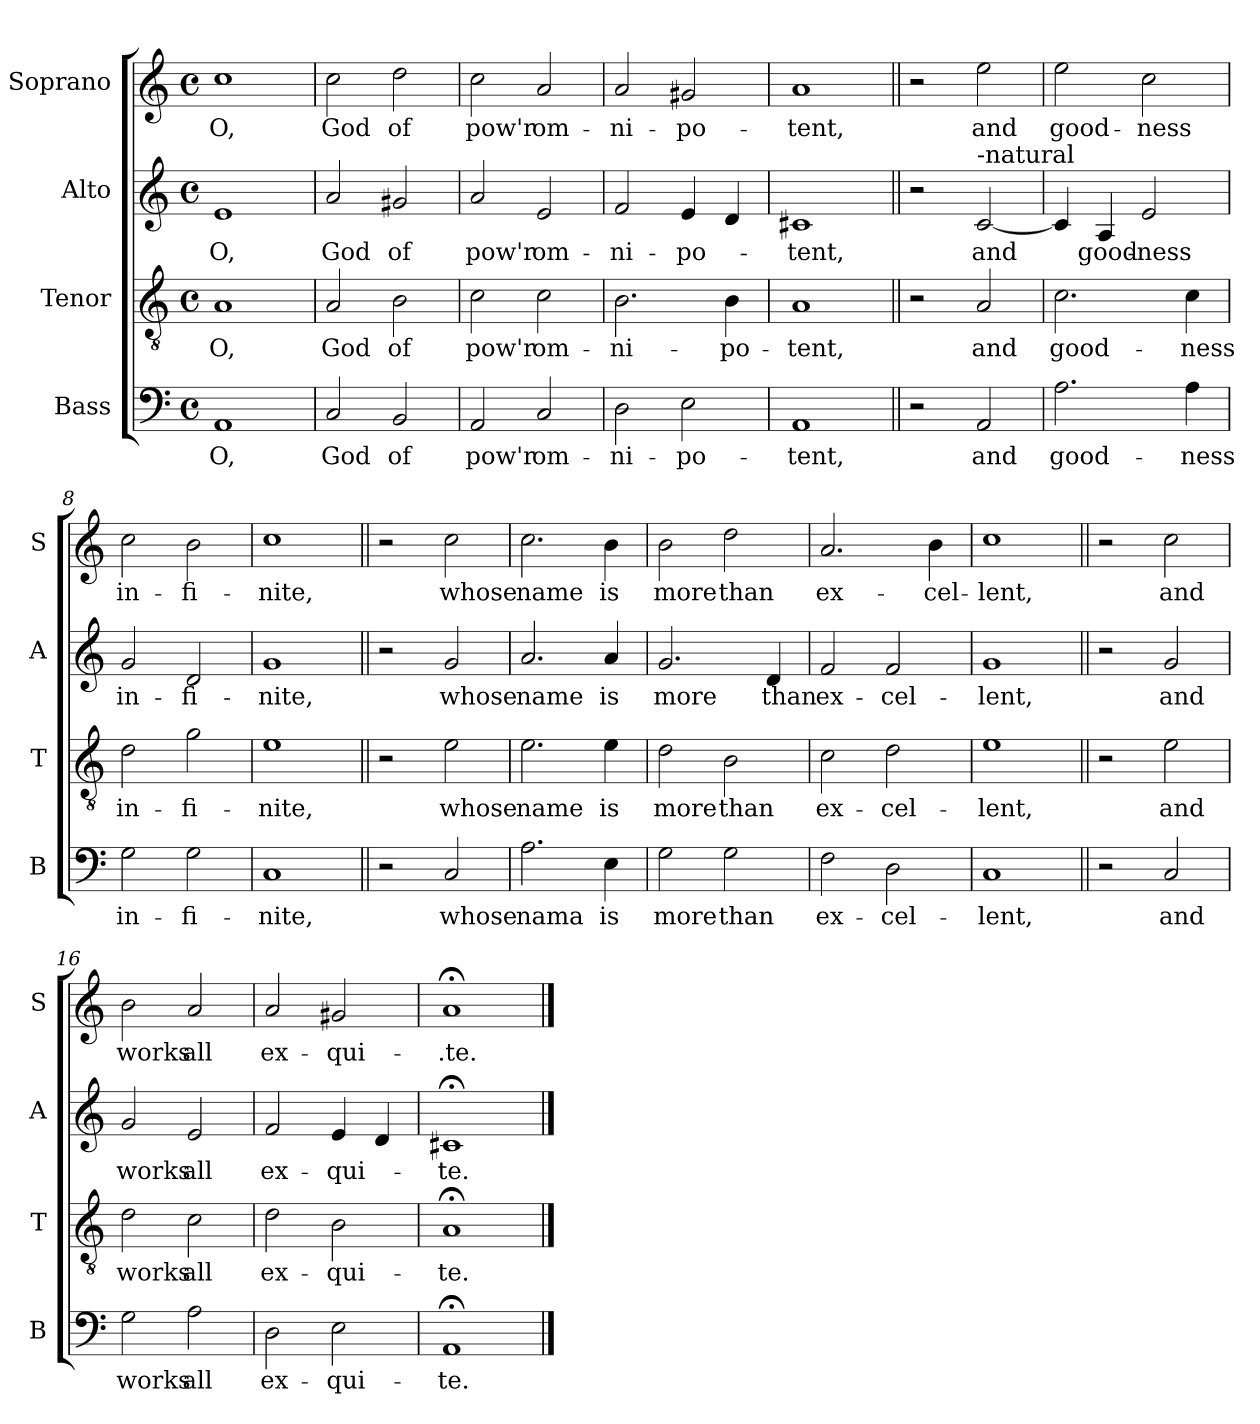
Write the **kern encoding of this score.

**kern	**text	**kern	**text	**kern	**text	**kern	**text
*part4	*part4	*part3	*part3	*part2	*part2	*part1	*part1
*staff4	*staff4	*staff3	*staff3	*staff2	*staff2	*staff1	*staff1
*I"Bass	*	*I"Tenor	*	*I"Alto	*	*I"Soprano	*
*I'B	*	*I'T	*	*I'A	*	*I'S	*
*clefF4	*	*clefGv2	*	*clefG2	*	*clefG2	*
*k[]	*	*k[]	*	*k[]	*	*k[]	*
*C:	*	*C:	*	*C:	*	*C:	*
*M4/4	*	*M4/4	*	*M4/4	*	*M4/4	*
*met(c)	*	*met(c)	*	*met(c)	*	*met(c)	*
=1	=1	=1	=1	=1	=1	=1	=1
!	!LO:LY:b	!	!LO:LY:b	!	!LO:LY:b	!	!LO:LY:b
1AA	O,	1A	O,	1e	O,	1cc	O,
=2	=2	=2	=2	=2	=2	=2	=2
!	!LO:LY:b	!	!LO:LY:b	!	!LO:LY:b	!	!LO:LY:b
2C/	God	2A/	God	2a/	God	2cc\	God
!	!LO:LY:b	!	!LO:LY:b	!	!LO:LY:b	!	!LO:LY:b
2BB/	of	2B\	of	2g#X/	of	2dd\	of
=3	=3	=3	=3	=3	=3	=3	=3
!	!LO:LY:b	!	!LO:LY:b	!	!LO:LY:b	!	!LO:LY:b
2AA/	pow'r	2c\	pow'r	2a/	pow'r	2cc\	pow'r
!	!LO:LY:b	!	!LO:LY:b	!	!LO:LY:b	!	!LO:LY:b
2C/	om-	2c\	om-	2e/	om-	2a/	om-
=4	=4	=4	=4	=4	=4	=4	=4
!	!LO:LY:b	!	!LO:LY:b	!	!LO:LY:b	!	!LO:LY:b
2D\	-ni-	2.B\	-ni-	2f/	-ni-	2a/	-ni-
!	!LO:LY:b	!	!	!	!LO:LY:b	!	!LO:LY:b
2E\	-po-	.	.	4e/	-po-	2g#X/	-po-
!	!	!	!LO:LY:b	!	!	!	!
.	.	4B\	-po-	4d/	.	.	.
=5	=5	=5	=5	=5	=5	=5	=5
!	!LO:LY:b	!	!LO:LY:b	!	!LO:LY:b	!	!LO:LY:b
1AA	-tent,	1A	-tent,	1c#X	-tent,	1a	-tent,
=6||	=6||	=6||	=6||	=6||	=6||	=6||	=6||
2r	.	2r	.	2r	.	2r	.
!	!	!	!	!LO:TX:a:t=-natural	!	!	!
!	!LO:LY:b	!	!LO:LY:b	!	!LO:LY:b	!	!LO:LY:b
2AA/	and	2A/	and	[2c/	and	2ee\	and
!!LO:LB:g=z
=7	=7	=7	=7	=7	=7	=7	=7
!	!LO:LY:b	!	!LO:LY:b	!	!	!	!LO:LY:b
2.A\	good-	2.c\	good-	4c/]	.	2ee\	good-
!	!	!	!	!	!LO:LY:b	!	!
.	.	.	.	4A/	good-	.	.
!	!	!	!	!	!LO:LY:b	!	!LO:LY:b
.	.	.	.	2e/	-ness	2cc\	-ness
!	!LO:LY:b	!	!LO:LY:b	!	!	!	!
4A\	-ness	4c\	-ness	.	.	.	.
=8	=8	=8	=8	=8	=8	=8	=8
!	!LO:LY:b	!	!LO:LY:b	!	!LO:LY:b	!	!LO:LY:b
2G\	in-	2d\	in-	2g/	in-	2cc\	in-
!	!LO:LY:b	!	!LO:LY:b	!	!LO:LY:b	!	!LO:LY:b
2G\	-fi-	2g\	-fi-	2d/	-fi-	2b\	-fi-
=9	=9	=9	=9	=9	=9	=9	=9
!	!LO:LY:b	!	!LO:LY:b	!	!LO:LY:b	!	!LO:LY:b
1C	-nite,	1e	-nite,	1g	-nite,	1cc	-nite,
=10||	=10||	=10||	=10||	=10||	=10||	=10||	=10||
2r	.	2r	.	2r	.	2r	.
!	!LO:LY:b	!	!LO:LY:b	!	!LO:LY:b	!	!LO:LY:b
2C/	whose	2e\	whose	2g/	whose	2cc\	whose
=11	=11	=11	=11	=11	=11	=11	=11
!	!LO:LY:b	!	!LO:LY:b	!	!LO:LY:b	!	!LO:LY:b
2.A\	nama	2.e\	name	2.a/	name	2.cc\	name
!	!LO:LY:b	!	!LO:LY:b	!	!LO:LY:b	!	!LO:LY:b
4E\	is	4e\	is	4a/	is	4b\	is
=12	=12	=12	=12	=12	=12	=12	=12
!	!LO:LY:b	!	!LO:LY:b	!	!LO:LY:b	!	!LO:LY:b
2G\	more	2d\	more	2.g/	more	2b\	more
!	!LO:LY:b	!	!LO:LY:b	!	!	!	!LO:LY:b
2G\	than	2B\	than	.	.	2dd\	than
!	!	!	!	!	!LO:LY:b	!	!
.	.	.	.	4d/	than	.	.
!!LO:LB:g=z
=13	=13	=13	=13	=13	=13	=13	=13
!	!LO:LY:b	!	!LO:LY:b	!	!LO:LY:b	!	!LO:LY:b
2F\	ex-	2c\	ex-	2f/	ex-	2.a/	ex-
!	!LO:LY:b	!	!LO:LY:b	!	!LO:LY:b	!	!
2D\	-cel-	2d\	-cel-	2f/	-cel-	.	.
!	!	!	!	!	!	!	!LO:LY:b
.	.	.	.	.	.	4b\	-cel-
=14	=14	=14	=14	=14	=14	=14	=14
!	!LO:LY:b	!	!LO:LY:b	!	!LO:LY:b	!	!LO:LY:b
1C	-lent,	1e	-lent,	1g	-lent,	1cc	-lent,
=15||	=15||	=15||	=15||	=15||	=15||	=15||	=15||
2r	.	2r	.	2r	.	2r	.
!	!LO:LY:b	!	!LO:LY:b	!	!LO:LY:b	!	!LO:LY:b
2C/	and	2e\	and	2g/	and	2cc\	and
=16	=16	=16	=16	=16	=16	=16	=16
!	!LO:LY:b	!	!LO:LY:b	!	!LO:LY:b	!	!LO:LY:b
2G\	works	2d\	works	2g/	works	2b\	works
!	!LO:LY:b	!	!LO:LY:b	!	!LO:LY:b	!	!LO:LY:b
2A\	all	2c\	all	2e/	all	2a/	all
=17	=17	=17	=17	=17	=17	=17	=17
!	!LO:LY:b	!	!LO:LY:b	!	!LO:LY:b	!	!LO:LY:b
2D\	ex-	2d\	ex-	2f/	ex-	2a/	ex-
!	!LO:LY:b	!	!LO:LY:b	!	!LO:LY:b	!	!LO:LY:b
2E\	-qui-	2B\	-qui-	4e/	-qui-	2g#X/	-qui-
.	.	.	.	4d/	.	.	.
=18	=18	=18	=18	=18	=18	=18	=18
!	!LO:LY:b	!	!LO:LY:b	!	!LO:LY:b	!	!LO:LY:b
1AA;<	-te.	1A;<	-te.	1c#X;<	-te.	1a;<	-.te.
==	==	==	==	==	==	==	==
*-	*-	*-	*-	*-	*-	*-	*-
